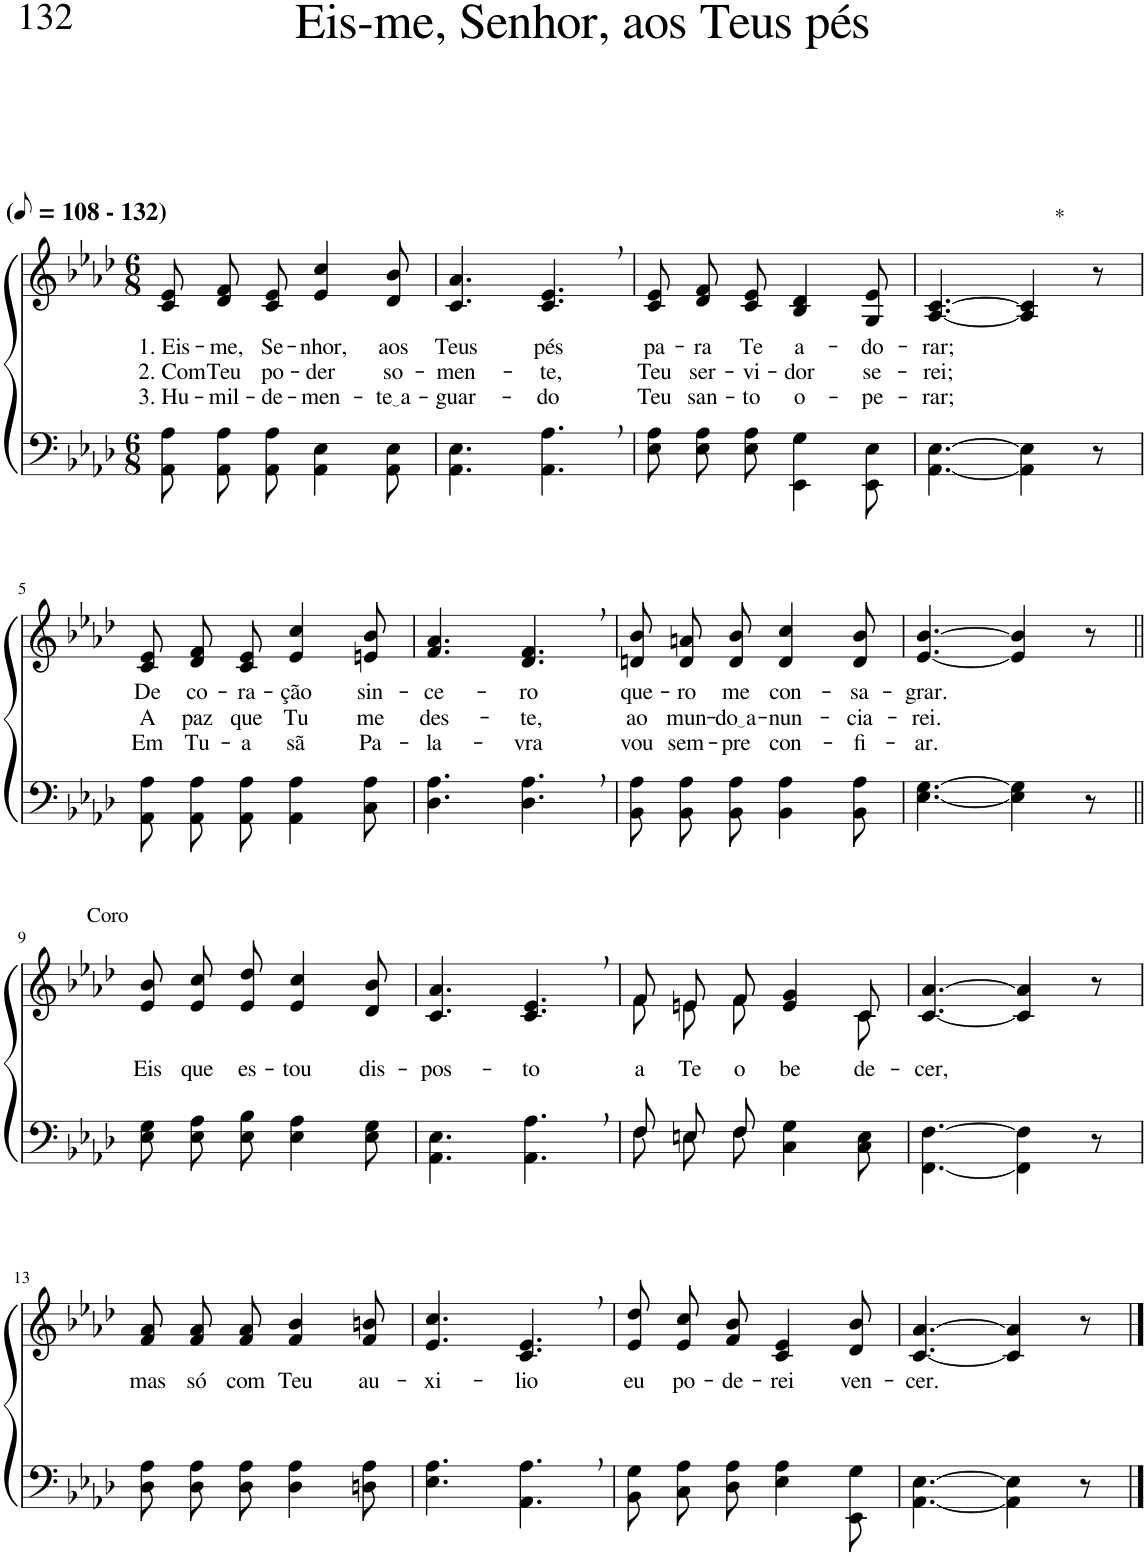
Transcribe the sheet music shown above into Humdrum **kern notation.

**kern	**kern	**text	**text	**text
*part2	*part1	*part1	*part1	*part1
*staff2	*staff1	*staff1	*staff1	*staff1
*I"Parte III e IV	*I"Parte I e II	*	*	*
*clefF4	*clefG2	*	*	*
*Trd-1c-2	*Trd-1c-2	*	*	*
*k[b-e-a-d-]	*k[b-e-a-d-]	*	*	*
*M6/8	*M6/8	*	*	*
*MM54	*MM54	*	*	*
=1	=1	=1	=1	=1
!	!LO:TX:a:B:t=(	!	!	!
!	!LO:TX:a:B:t=- 132)	!	!	!
!	!	!LO:LY:b	!LO:LY:b	!LO:LY:b
8AA-\ 8A-\L	8c/ 8e-/L	1. Eis-	2. Com	3. Hu-
!	!	!LO:LY:b	!LO:LY:b	!LO:LY:b
8AA-\ 8A-\	8d-/ 8f/	-me,	Teu	-mil-
!	!	!LO:LY:b	!LO:LY:b	!LO:LY:b
8AA-\ 8A-\J	8c/ 8e-/J	Se-	po-	-de-
!	!	!LO:LY:b	!LO:LY:b	!LO:LY:b
4AA-\ 4E-\	4e-/ 4cc/	-nhor,	-der	-men-
!	!	!LO:LY:b	!LO:LY:b	!LO:LY:b
8AA-\ 8E-\	8d-/ 8b-/	aos	so-	te a
=2	=2	=2	=2	=2
!	!	!LO:LY:b	!LO:LY:b	!LO:LY:b
4.AA-\ 4.E-\	4.c/ 4.a-/	Teus	-men-	-guar-
!	!	!LO:LY:b	!LO:LY:b	!LO:LY:b
4.AA-\, 4.A-\,	4.c/, 4.e-/,	pés	-te,	-do
=3	=3	=3	=3	=3
!	!	!LO:LY:b	!LO:LY:b	!LO:LY:b
8E-\ 8A-\L	8c/ 8e-/L	pa-	Teu	Teu
!	!	!LO:LY:b	!LO:LY:b	!LO:LY:b
8E-\ 8A-\	8d-/ 8f/	-ra	ser-	san-
!	!	!LO:LY:b	!LO:LY:b	!LO:LY:b
8E-\ 8A-\J	8c/ 8e-/J	Te	-vi-	-to
!	!	!LO:LY:b	!LO:LY:b	!LO:LY:b
4EE-\ 4G\	4B-/ 4d-/	a-	-dor	o-
!	!	!LO:LY:b	!LO:LY:b	!LO:LY:b
8EE-\ 8E-\	8G/ 8e-/	-do-	se-	-pe-
=4	=4	=4	=4	=4
!	!	!LO:LY:b	!LO:LY:b	!LO:LY:b
[4.AA-\ [4.E-\	[4.A-/ [4.c/	-rar;	-rei;	-rar;
!	!LO:TX:a:t=*	!	!	!
4AA-\] 4E-\]	4A-/] 4c/]	.	.	.
8r	8r	.	.	.
!!LO:LB:g=z
=5	=5	=5	=5	=5
!	!	!LO:LY:b	!LO:LY:b	!LO:LY:b
8AA-\ 8A-\L	8c/ 8e-/L	De	A	Em
!	!	!LO:LY:b	!LO:LY:b	!LO:LY:b
8AA-\ 8A-\	8d-/ 8f/	co-	paz	Tu-
!	!	!LO:LY:b	!LO:LY:b	!LO:LY:b
8AA-\ 8A-\J	8c/ 8e-/J	-ra-	que	-a
!	!	!LO:LY:b	!LO:LY:b	!LO:LY:b
4AA-\ 4A-\	4e-/ 4cc/	-ção	Tu	sã
!	!	!LO:LY:b	!LO:LY:b	!LO:LY:b
8C\ 8A-\	8en/ 8b-/	sin-	me	Pa-
=6	=6	=6	=6	=6
!	!	!LO:LY:b	!LO:LY:b	!LO:LY:b
4.D-\ 4.A-\	4.f/ 4.a-/	-ce-	des-	-la-
!	!	!LO:LY:b	!LO:LY:b	!LO:LY:b
4.D-\, 4.A-\,	4.d-/, 4.f/,	-ro	-te,	-vra
=7	=7	=7	=7	=7
!	!	!LO:LY:b	!LO:LY:b	!LO:LY:b
8BB-\ 8A-\L	8dn/ 8b-/L	que-	ao	vou
!	!	!LO:LY:b	!LO:LY:b	!LO:LY:b
8BB-\ 8A-\	8d/ 8an/	-ro	mun-	sem-
!	!	!LO:LY:b	!LO:LY:b	!LO:LY:b
8BB-\ 8A-\J	8d/ 8b-/J	me	do a	-pre
!	!	!LO:LY:b	!LO:LY:b	!LO:LY:b
4BB-\ 4A-\	4d/ 4cc/	con-	-nun-	con-
!	!	!LO:LY:b	!LO:LY:b	!LO:LY:b
8BB-\ 8A-\	8d/ 8b-/	-sa-	-cia-	-fi-
=8	=8	=8	=8	=8
!	!	!LO:LY:b	!LO:LY:b	!LO:LY:b
[4.E-\ [4.G\	[4.e-/ [4.b-/	-grar.	-rei.	-ar.
4E-\] 4G\]	4e-/] 4b-/]	.	.	.
8r	8r	.	.	.
!!LO:LB:g=z
=9||	=9||	=9||	=9||	=9||
!	!LO:TX:a:t=Coro	!	!	!
!	!	!LO:LY:b	!	!
8E-\ 8G\L	8e-/ 8b-/L	Eis	.	.
!	!	!LO:LY:b	!	!
8E-\ 8A-\	8e-/ 8cc/	que	.	.
!	!	!LO:LY:b	!	!
8E-\ 8B-\J	8e-/ 8dd-/J	es-	.	.
!	!	!LO:LY:b	!	!
4E-\ 4A-\	4e-/ 4cc/	-tou	.	.
!	!	!LO:LY:b	!	!
8E-\ 8G\	8d-/ 8b-/	dis-	.	.
=10	=10	=10	=10	=10
!	!	!LO:LY:b	!	!
4.AA-\ 4.E-\	4.c/ 4.a-/	-pos-	.	.
!	!	!LO:LY:b	!	!
4.AA-\, 4.A-\,	4.c/, 4.e-/,	-to	.	.
=11	=11	=11	=11	=11
*^	*^	*	*	*
!	!	!	!	!LO:LY:b	!	!
8F/L	8F\L	8f/L	8f\L	a	.	.
!	!	!	!	!LO:LY:b	!	!
8En/	8E\	8en/	8e\	Te	.	.
!	!	!	!	!LO:LY:b	!	!
8F/J	8F\J	8f/J	8f\J	o-	.	.
!	!	!	!	!LO:LY:b	!	!
4.ryy	4C\ 4G\	4e/ 4g/	4ryy	-be-	.	.
!	!	!	!	!LO:LY:b	!	!
.	8C\ 8E\	8c/	8c\J	-de-	.	.
=12	=12	=12	=12	=12	=12	=12
!	!	!	!	!LO:LY:b	!	!
*v	*v	*	*	*	*	*
*	*v	*v	*	*	*
[4.FF\ [4.F\	[4.c/ [4.a-/	-cer,	.	.
4FF\] 4F\]	4c/] 4a-/]	.	.	.
8r	8r	.	.	.
!!LO:LB:g=z
=13	=13	=13	=13	=13
*k[b-e-a-d-]	*k[b-e-a-d-]	*	*	*
!	!	!LO:LY:b	!	!
8D-\ 8A-\L	8f/ 8a-/L	mas	.	.
!	!	!LO:LY:b	!	!
8D-\ 8A-\	8f/ 8a-/	só	.	.
!	!	!LO:LY:b	!	!
8D-\ 8A-\J	8f/ 8a-/J	com	.	.
!	!	!LO:LY:b	!	!
4D-\ 4A-\	4f/ 4b-/	Teu	.	.
!	!	!LO:LY:b	!	!
8Dn\ 8A-\	8f/ 8bn/	au-	.	.
=14	=14	=14	=14	=14
!	!	!LO:LY:b	!	!
4.E-\ 4.A-\	4.e-/ 4.cc/	-xi-	.	.
!	!	!LO:LY:b	!	!
4.AA-\, 4.A-\,	4.c/, 4.e-/,	-lio	.	.
=15	=15	=15	=15	=15
!	!	!LO:LY:b	!	!
8BB-\ 8G\L	8e-/ 8dd-/L	eu	.	.
!	!	!LO:LY:b	!	!
8C\ 8A-\	8e-/ 8cc/	po-	.	.
!	!	!LO:LY:b	!	!
8D-\ 8A-\J	8f/ 8b-/J	-de-	.	.
!	!	!LO:LY:b	!	!
4E-\ 4A-\	4c/ 4e-/	-rei	.	.
!	!	!LO:LY:b	!	!
8EE-\ 8G\	8d-/ 8b-/	ven-	.	.
=16	=16	=16	=16	=16
!	!	!LO:LY:b	!	!
[4.AA-\ [4.E-\	[4.c/ [4.a-/	-cer.	.	.
4AA-\] 4E-\]	4c/] 4a-/]	.	.	.
8r	8r	.	.	.
==	==	==	==	==
*-	*-	*-	*-	*-
